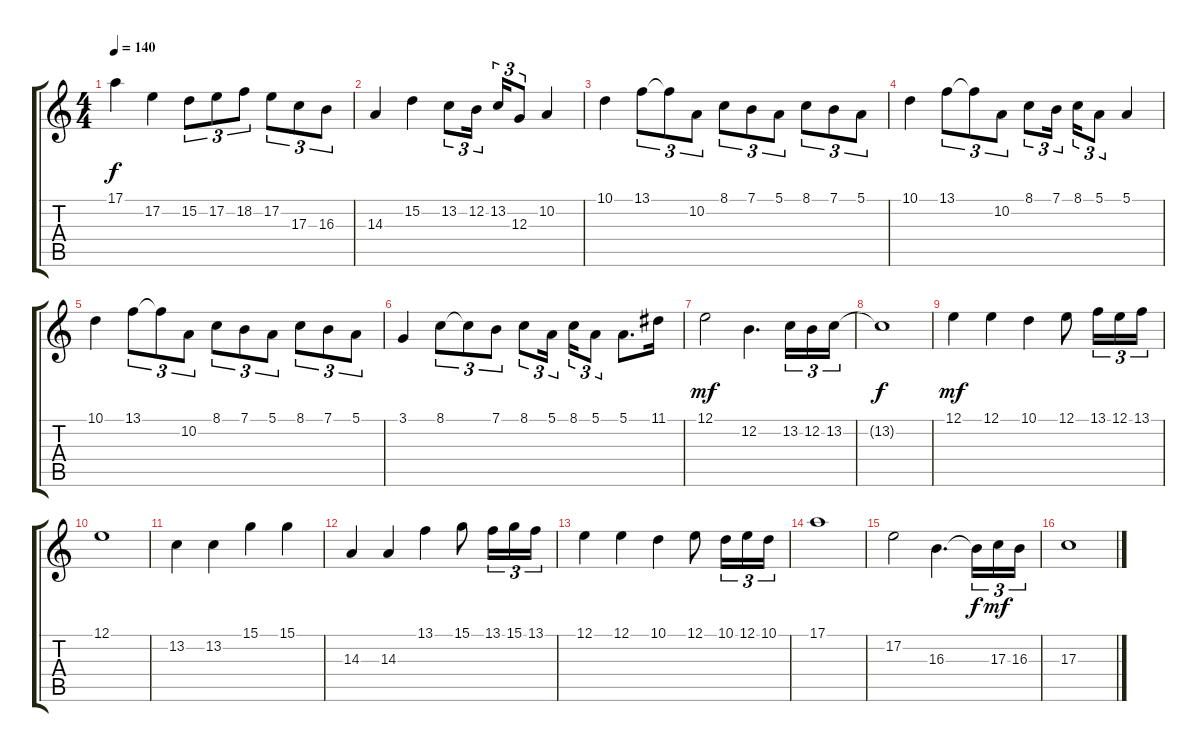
\track "" {instrument flute}
\staff {score tabs}
\tuning (E4 B3 G3 D3 A2 E2) {hide}
\ts (4 4)
\tempo 140
\clef g2
\ks c
17.1.4{dy f} 17.2.4 15.2.8{tu (3 2)} 17.2.8{tu (3 2)} 18.2.8{tu (3 2)} 17.2.8{tu (3 2)} 17.3.8{tu (3 2)} 16.3.8{tu (3 2)} |
14.3.4 15.2.4 13.2.8{tu (3 2)} 12.2.16{tu (3 2) beam splitsecondary} 13.2.16{tu (3 2)} 12.3.8{tu (3 2)} 10.2.4 |
10.1.4 13.1.8{tu (3 2)} 13.1{t}.8{tu (3 2)} 10.2.8{tu (3 2)} 8.1.8{tu (3 2)} 7.1.8{tu (3 2)} 5.1.8{tu (3 2)} 8.1.8{tu (3 2)} 7.1.8{tu (3 2)} 5.1.8{tu (3 2)} |
10.1.4 13.1.8{tu (3 2)} 13.1{t}.8{tu (3 2)} 10.2.8{tu (3 2)} 8.1.8{tu (3 2)} 7.1.16{tu (3 2) beam splitsecondary} 8.1.16{tu (3 2)} 5.1.8{tu (3 2)} 5.1.4 |
10.1.4 13.1.8{tu (3 2)} 13.1{t}.8{tu (3 2)} 10.2.8{tu (3 2)} 8.1.8{tu (3 2)} 7.1.8{tu (3 2)} 5.1.8{tu (3 2)} 8.1.8{tu (3 2)} 7.1.8{tu (3 2)} 5.1.8{tu (3 2)} |
3.1.4 8.1.8{tu (3 2)} 8.1{t}.8{tu (3 2)} 7.1.8{tu (3 2)} 8.1.8{tu (3 2)} 5.1.16{tu (3 2) beam splitsecondary} 8.1.16{tu (3 2)} 5.1.8{tu (3 2)} 5.1.8{d} 11.1.16 |
12.1.2{dy mf} 12.2.4{d} 13.2.16{tu (3 2)} 12.2.16{tu (3 2)} 13.2.16{tu (3 2)} |
13.2{t}.1{dy f} |
12.1.4{dy mf} 12.1.4 10.1.4 12.1.8 13.1.16{tu (3 2)} 12.1.16{tu (3 2)} 13.1.16{tu (3 2)} |
12.1.1 |
13.2.4 13.2.4 15.1.4 15.1.4 |
14.3.4 14.3.4 13.1.4 15.1.8 13.1.16{tu (3 2)} 15.1.16{tu (3 2)} 13.1.16{tu (3 2)} |
12.1.4 12.1.4 10.1.4 12.1.8 10.1.16{tu (3 2)} 12.1.16{tu (3 2)} 10.1.16{tu (3 2)} |
17.1.1 |
17.2.2 16.3.4{d} 16.3{t}.16{tu (3 2) dy f} 17.3.16{tu (3 2) dy mf} 16.3.16{tu (3 2)} |
17.3.1
